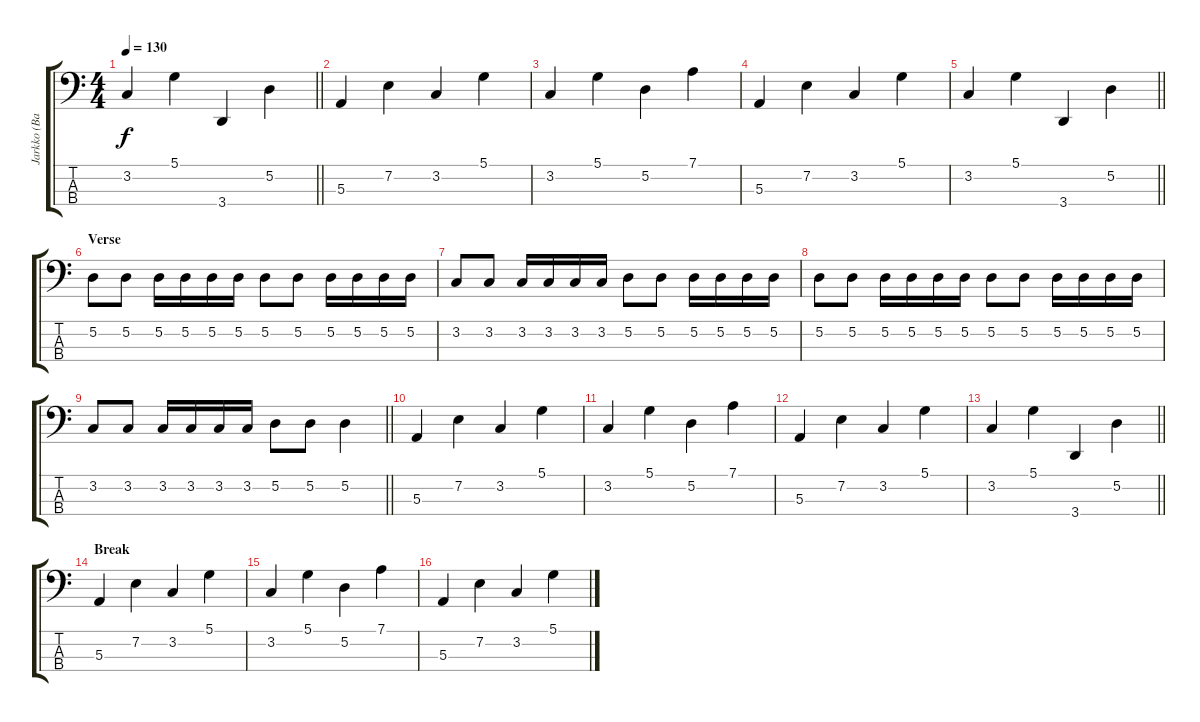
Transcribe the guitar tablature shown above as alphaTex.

\track ("Jarkko (Bass)" "Jarkko (Ba") {instrument electricbassfinger}
\staff {score tabs}
\tuning (D2 A1 E1 B0) {hide}
\ts (4 4)
\tempo 130
\clef f4
\barLineRight lightlight
\ks c
3.2.4{dy f} 5.1.4 3.4.4 5.2.4 |
\section ("" "")
5.3.4 7.2.4 3.2.4 5.1.4 |
3.2.4 5.1.4 5.2.4 7.1.4 |
5.3.4 7.2.4 3.2.4 5.1.4 |
\barLineRight lightlight
3.2.4 5.1.4 3.4.4 5.2.4 |
\section ("" "Verse")
5.2.8 5.2.8 5.2.16 5.2.16 5.2.16 5.2.16 5.2.8 5.2.8 5.2.16 5.2.16 5.2.16 5.2.16 |
3.2.8 3.2.8 3.2.16 3.2.16 3.2.16 3.2.16 5.2.8 5.2.8 5.2.16 5.2.16 5.2.16 5.2.16 |
5.2.8 5.2.8 5.2.16 5.2.16 5.2.16 5.2.16 5.2.8 5.2.8 5.2.16 5.2.16 5.2.16 5.2.16 |
\barLineRight lightlight
3.2.8 3.2.8 3.2.16 3.2.16 3.2.16 3.2.16 5.2.8 5.2.8 5.2.4 |
\section ("" "")
5.3.4 7.2.4 3.2.4 5.1.4 |
3.2.4 5.1.4 5.2.4 7.1.4 |
5.3.4 7.2.4 3.2.4 5.1.4 |
\barLineRight lightlight
3.2.4 5.1.4 3.4.4 5.2.4 |
\section ("" "Break")
5.3.4 7.2.4 3.2.4 5.1.4 |
3.2.4 5.1.4 5.2.4 7.1.4 |
5.3.4 7.2.4 3.2.4 5.1.4
